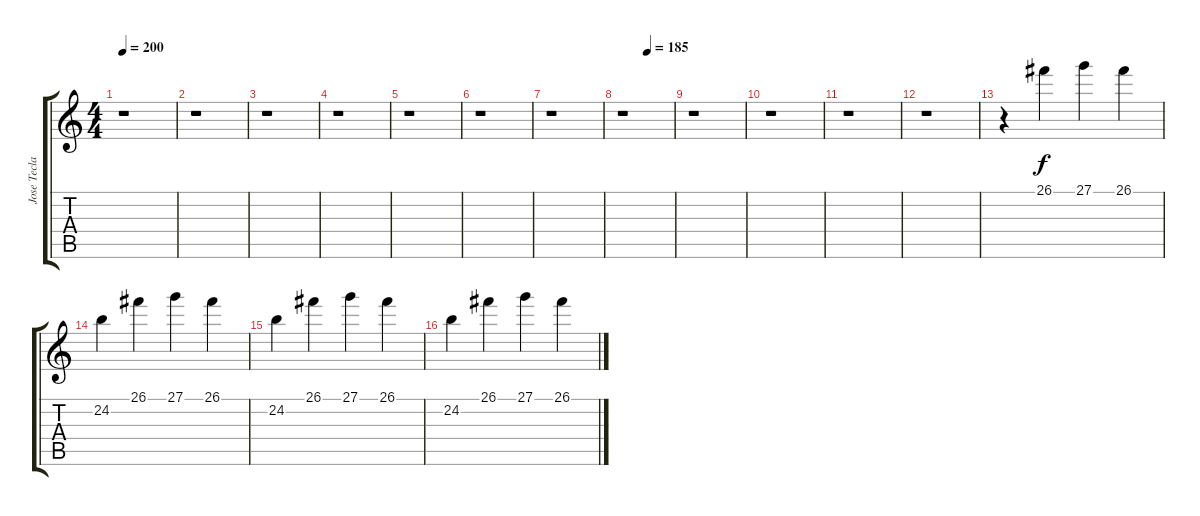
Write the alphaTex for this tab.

\track ("Jose Teclado" "Jose Tecla") {instrument electricgrandpiano}
\staff {score tabs}
\tuning (E4 B3 G3 D3 A2 E2) {hide}
\ts (4 4)
\tempo 200
\clef g2
\ks c
r.1{dy f} |
r.1 |
r.1 |
r.1 |
r.1 |
r.1 |
r.1 |
\tempo (185 0.5)
r.1 |
r.1 |
r.1 |
r.1 |
r.1 |
r.4{volume 10} 26.1.4 27.1.4 26.1.4 |
24.2.4 26.1.4 27.1.4 26.1.4 |
24.2.4 26.1.4 27.1.4 26.1.4 |
24.2.4 26.1.4 27.1.4 26.1.4
